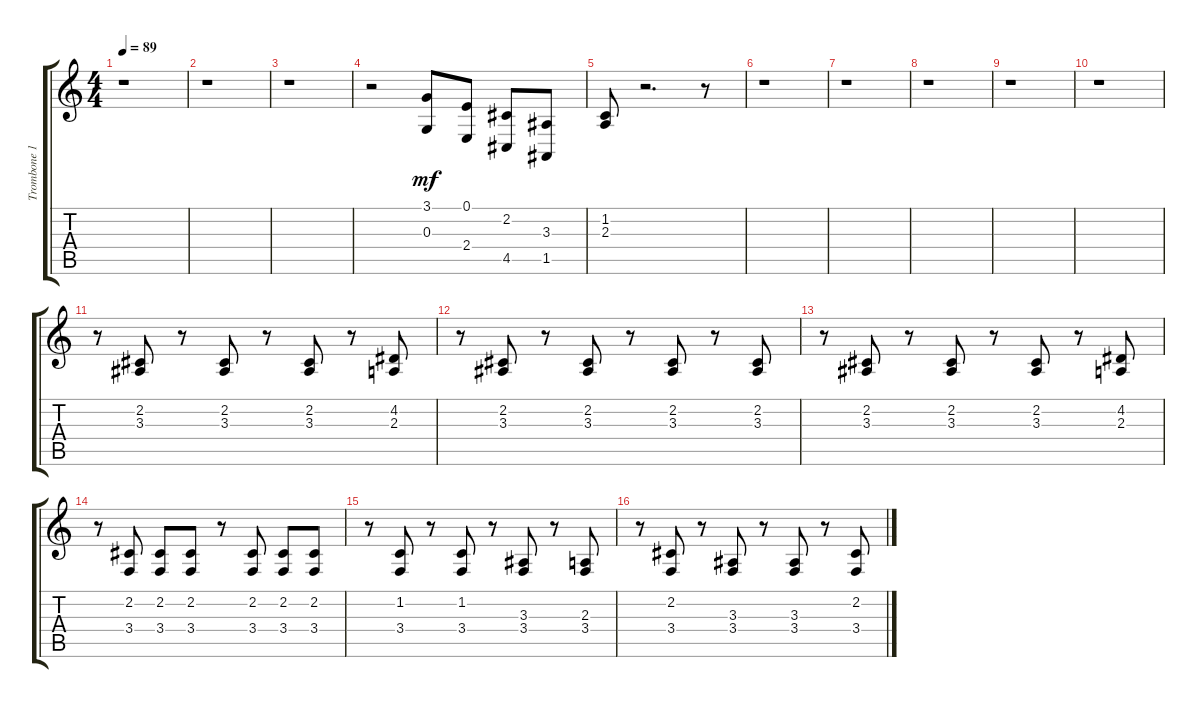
\track ("Trombone 1" "Trombone 1") {instrument trombone}
\staff {score tabs}
\tuning (E4 B3 G3 D3 A2 E2) {hide}
\ts (4 4)
\tempo 89
\clef g2
\ks c
r.1{dy p} |
r.1 |
r.1 |
r.2 (3.1 0.3).8{dy mf} (0.1 2.4).8 (2.2 4.5).8 (3.3 1.5).8 |
(1.2 2.3).8 r.2{d} r.8 |
r.1 |
r.1 |
r.1 |
r.1 |
r.1 |
r.8 (2.2 3.3).8 r.8 (2.2 3.3).8 r.8 (2.2 3.3).8 r.8 (4.2 2.3).8 |
r.8 (2.2 3.3).8 r.8 (2.2 3.3).8 r.8 (2.2 3.3).8 r.8 (2.2 3.3).8 |
r.8 (2.2 3.3).8 r.8 (2.2 3.3).8 r.8 (2.2 3.3).8 r.8 (4.2 2.3).8 |
r.8 (2.2 3.4).8 (2.2 3.4).8 (2.2 3.4).8 r.8 (2.2 3.4).8 (2.2 3.4).8 (2.2 3.4).8 |
r.8 (1.2 3.4).8 r.8 (1.2 3.4).8 r.8 (3.3 3.4).8 r.8 (2.3 3.4).8 |
r.8 (2.2 3.4).8 r.8 (3.3 3.4).8 r.8 (3.3 3.4).8 r.8 (2.2 3.4).8
